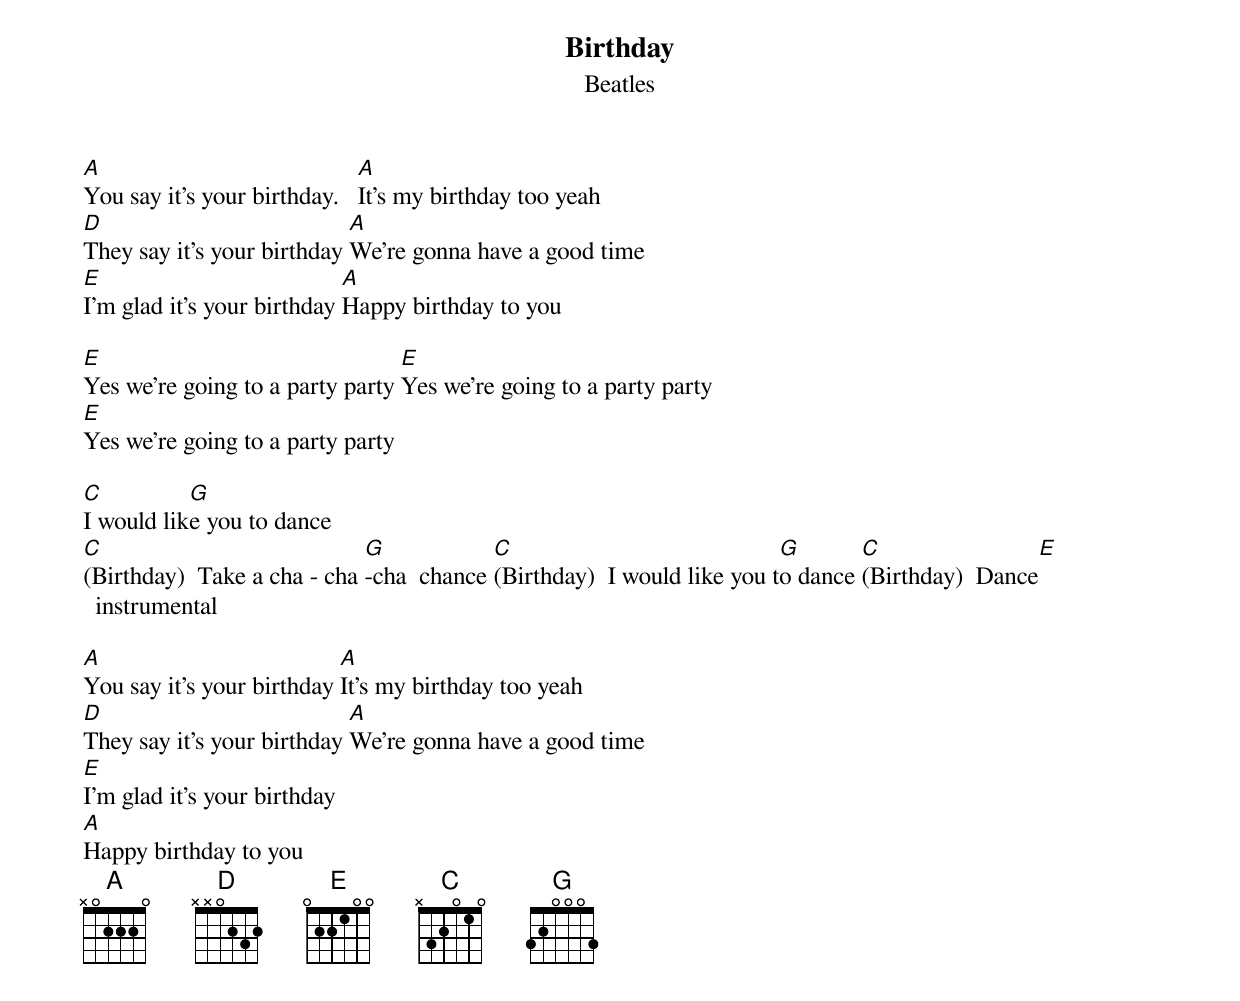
{title:Birthday}

{Subtitle:Beatles}
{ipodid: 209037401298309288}

[A]You say it's your birthday.   [A]It's my birthday too yeah
[D]They say it's your birthday [A]We're gonna have a good time
[E]I'm glad it's your birthday [A]Happy birthday to you

[E]Yes we're going to a party party [E]Yes we're going to a party party
[E]Yes we're going to a party party

[C]I would lik[G]e you to dance
[C](Birthday)  Take a cha - cha [G]-cha  chance [C](Birthday)  I would like you t[G]o dance [C](Birthday)  Dance[E]     instrumental

[A]You say it's your birthday [A]It's my birthday too yeah
[D]They say it's your birthday [A]We're gonna have a good time
[E]I'm glad it's your birthday
[A]Happy birthday to you
